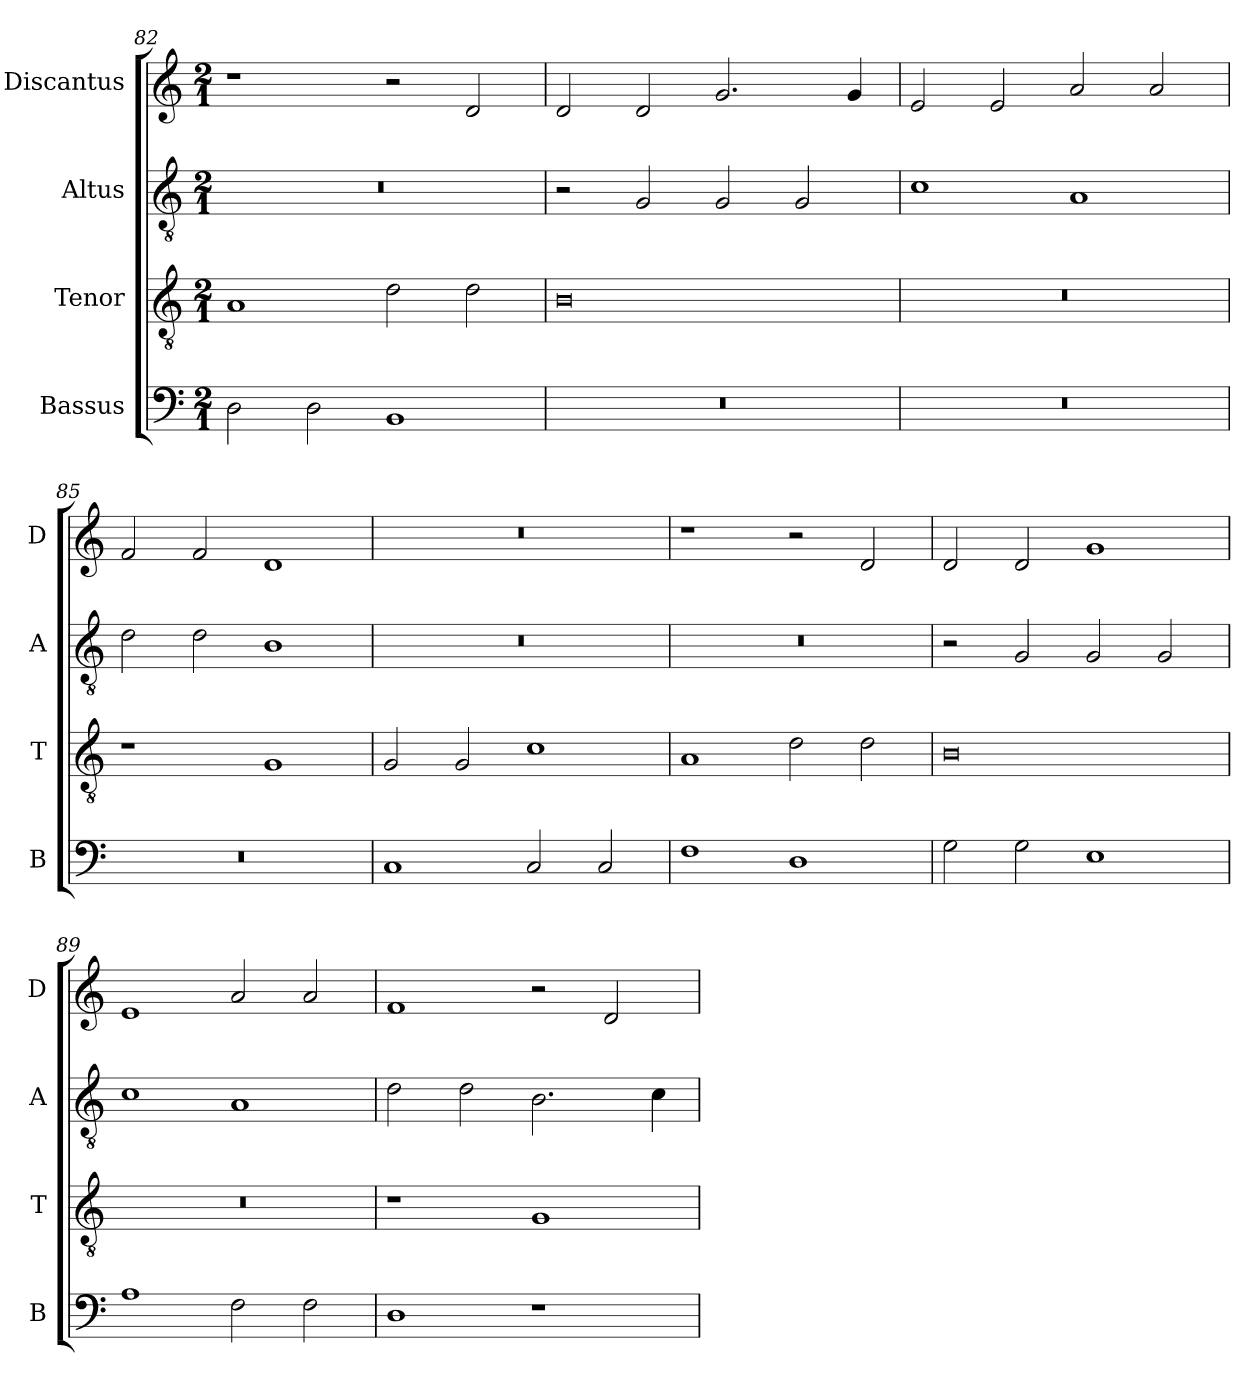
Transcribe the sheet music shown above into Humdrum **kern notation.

**kern	**kern	**kern	**kern
*part4	*part3	*part2	*part1
*staff4	*staff3	*staff2	*staff1
*I"Bassus	*I"Tenor	*I"Altus	*I"Discantus
*I'B	*I'T	*I'A	*I'D
*clefF4	*clefGv2	*clefGv2	*clefG2
*k[]	*k[]	*k[]	*k[]
*M2/1	*M2/1	*M2/1	*M2/1
=82	=82	=82	=82
2D\	1A	0r	1r
2D\	.	.	.
1BB	2d\	.	2r
.	2d\	.	2d/
=83	=83	=83	=83
0r	0B	2r	2d/
.	.	2G/	2d/
.	.	2G/	2.g/
.	.	2G/	.
.	.	.	4g/
=84	=84	=84	=84
0r	0r	1c	2e/
.	.	.	2e/
.	.	1A	2a/
.	.	.	2a/
=85	=85	=85	=85
0r	1r	2d\	2f/
.	.	2d\	2f/
.	1G	1B	1d
=86	=86	=86	=86
1C	2G/	0r	0r
.	2G/	.	.
2C/	1c	.	.
2C/	.	.	.
=87	=87	=87	=87
1F	1A	0r	1r
1D	2d\	.	2r
.	2d\	.	2d/
=88	=88	=88	=88
2G\	0B	2r	2d/
2G\	.	2G/	2d/
1E	.	2G/	1g
.	.	2G/	.
=89	=89	=89	=89
1A	0r	1c	1e
2F\	.	1A	2a/
2F\	.	.	2a/
=90	=90	=90	=90
1D	1r	2d\	1f
.	.	2d\	.
1r	1G	2.B\	2r
.	.	.	2d/
.	.	4c\	.
=	=	=	=
*-	*-	*-	*-
